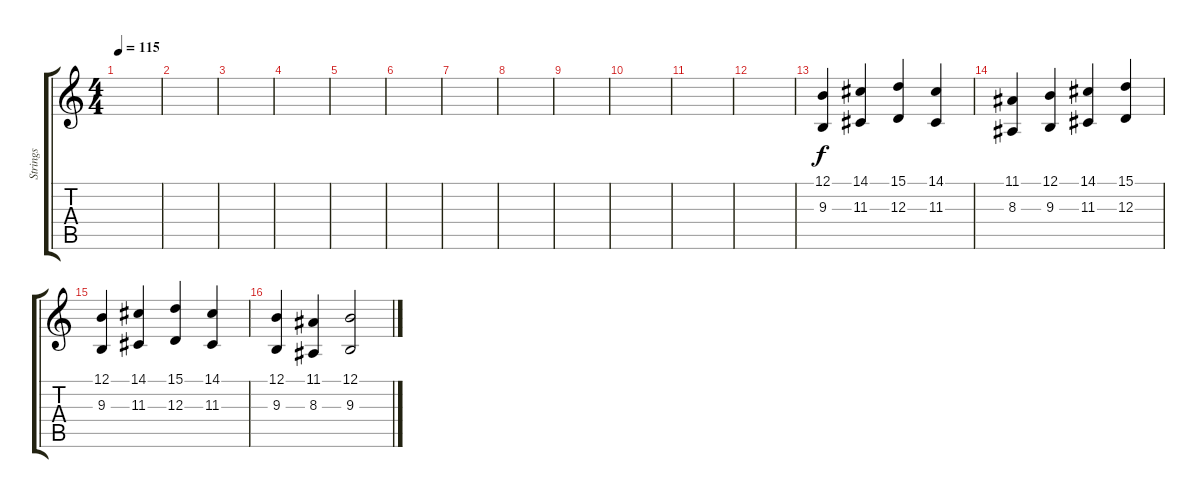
\track ("Strings" "Strings") {instrument stringensemble1}
\staff {score tabs}
\tuning (B3 Gb3 D3 A2 E2 B1) {hide}
\ts (4 4)
\tempo 115
\clef g2
\ks c
|
|
|
|
|
|
|
|
|
|
|
|
(12.1 9.3).4 (14.1 11.3).4 (15.1 12.3).4 (14.1 11.3).4 |
(11.1 8.3).4 (12.1 9.3).4 (14.1 11.3).4 (15.1 12.3).4 |
(12.1 9.3).4 (14.1 11.3).4 (15.1 12.3).4 (14.1 11.3).4 |
(12.1 9.3).4 (11.1 8.3).4 (12.1 9.3).2
